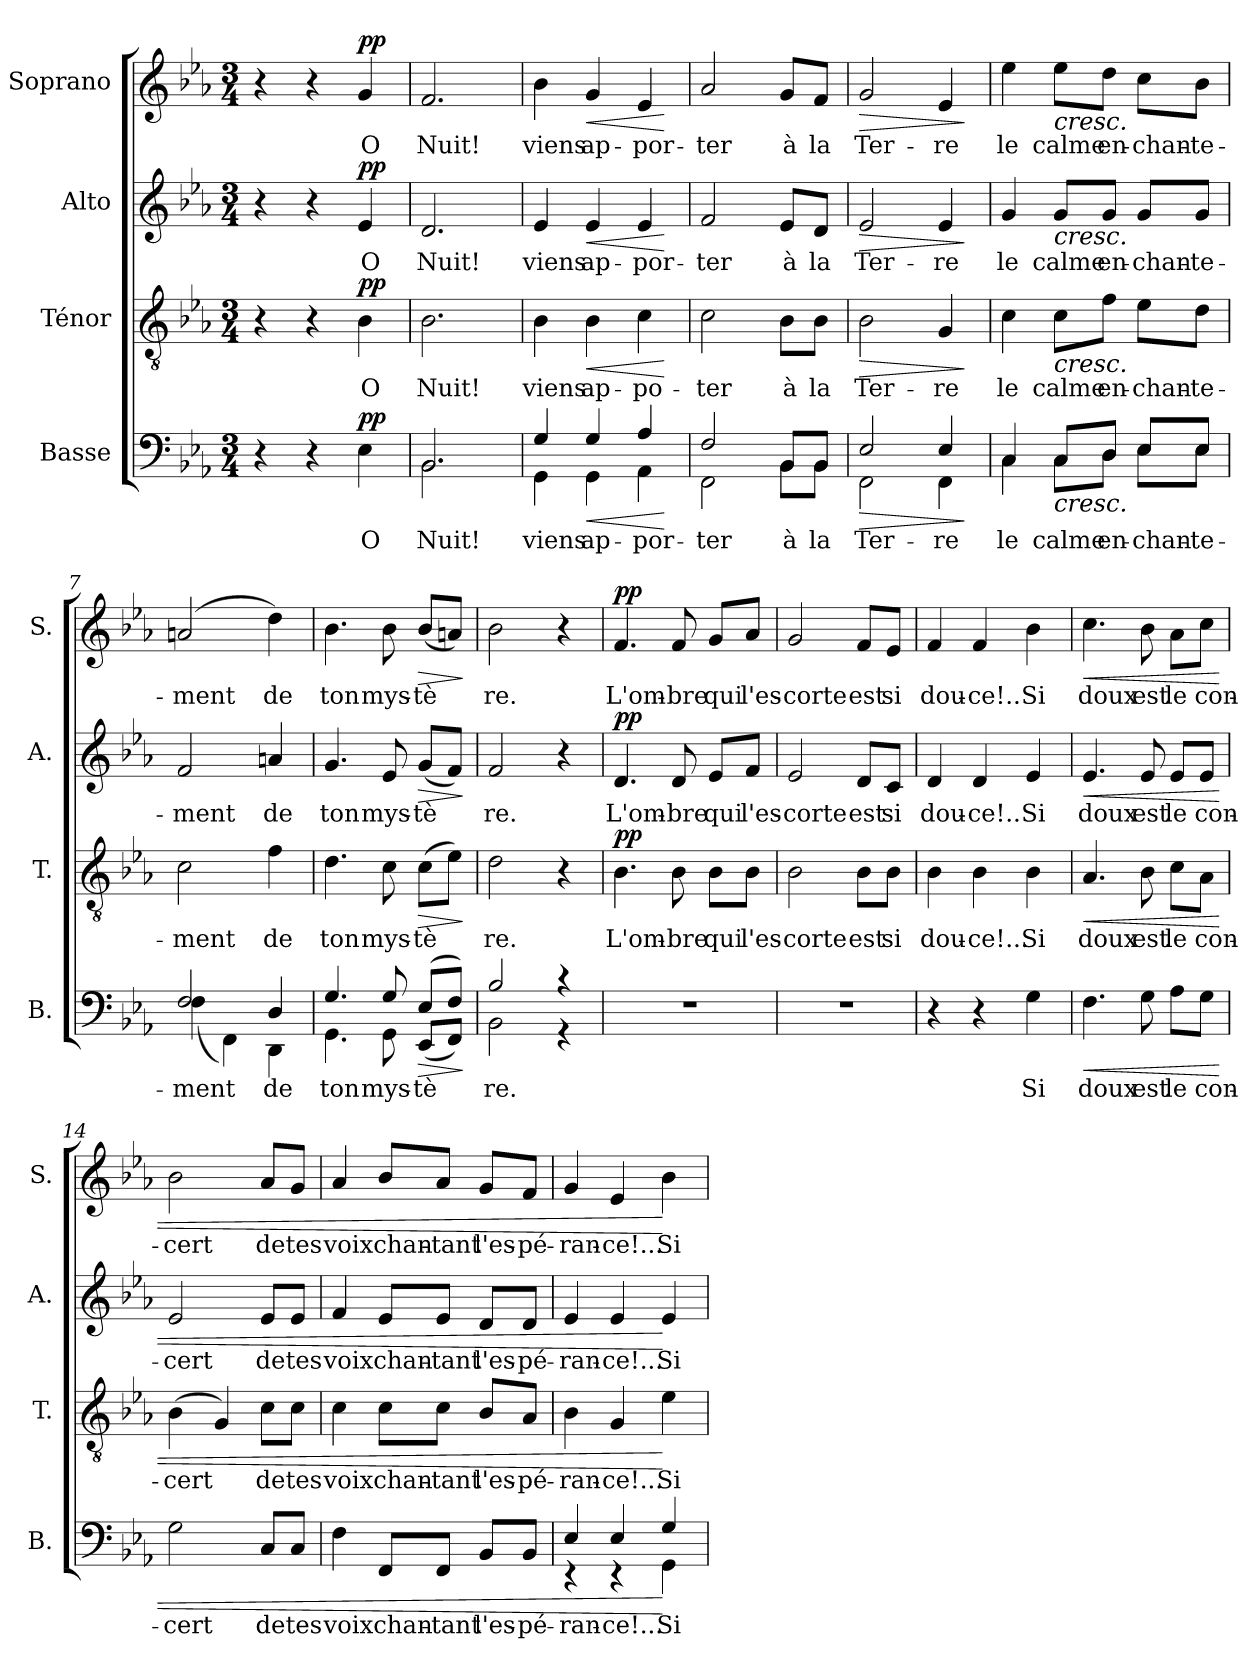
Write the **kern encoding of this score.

**kern	**text	**dynam	**kern	**text	**dynam	**kern	**text	**dynam	**kern	**text	**dynam
*part4	*part4	*part4	*part3	*part3	*part3	*part2	*part2	*part2	*part1	*part1	*part1
*staff4	*staff4	*staff4	*staff3	*staff3	*staff3	*staff2	*staff2	*staff2	*staff1	*staff1	*staff1
*I"Basse	*	*	*I"Ténor	*	*	*I"Alto	*	*	*I"Soprano	*	*
*I'B.	*	*	*I'T.	*	*	*I'A.	*	*	*I'S.	*	*
*clefF4	*	*	*clefGv2	*	*	*clefG2	*	*	*clefG2	*	*
*k[b-e-a-]	*	*	*k[b-e-a-]	*	*	*k[b-e-a-]	*	*	*k[b-e-a-]	*	*
*M3/4	*	*	*M3/4	*	*	*M3/4	*	*	*M3/4	*	*
=1	=1	=1	=1	=1	=1	=1	=1	=1	=1	=1	=1
4r	.	.	4r	.	.	4r	.	.	4r	.	.
4r	.	.	4r	.	.	4r	.	.	4r	.	.
*	*	*	*	*	*	*	*	*	*MM80	*	*
!	!LO:LY:b	!LO:DY:a	!	!LO:LY:b	!LO:DY:a	!	!LO:LY:b:color=#FF0000	!LO:DY:a	!	!LO:LY:b	!LO:DY:a
4E-\	O	pp	4B-\	O	pp	4e-i/	O	pp	4g/	O	pp
=2	=2	=2	=2	=2	=2	=2	=2	=2	=2	=2	=2
!	!LO:LY:b	!	!	!LO:LY:b	!	!	!LO:LY:b:color=#FF0000	!	!	!LO:LY:b	!
*^	*	*	*	*	*	*	*	*	*	*	*
2.BB-/	2.BB-\	Nuit!	.	2.B-\	Nuit!	.	2.di/	Nuit!	.	2.f/	Nuit!	.
=3	=3	=3	=3	=3	=3	=3	=3	=3	=3	=3	=3	=3
!	!	!LO:LY:b	!	!	!LO:LY:b	!	!	!LO:LY:b:color=#FF0000	!	!	!LO:LY:b	!
4G/	4GG\	viens	.	4B-\	viens	.	4e-i/	viens	.	4b-\	viens	.
!	!	!LO:LY:b	!LO:HP:b	!	!LO:LY:b	!LO:HP:b	!	!LO:LY:b:color=#FF0000	!LO:HP:b	!	!LO:LY:b	!LO:HP:b
4G/	4GG\	ap-	<	4B-\	ap-	<	4e-i/	ap-	<	4g/	ap-	<
!	!	!LO:LY:b	!	!	!LO:LY:b	!	!	!LO:LY:b:color=#FF0000	!	!	!LO:LY:b	!
4A-/	4AA-\	-por-	.	4c\	-po-	.	4e-i/	-por-	.	4e-/	-por-	.
*v	*v	*	*	*	*	*	*	*	*	*	*	*
.	.	[	.	.	[	.	.	[	.	.	[
=4	=4	=4	=4	=4	=4	=4	=4	=4	=4	=4	=4
!	!LO:LY:b	!	!	!LO:LY:b	!	!	!LO:LY:b:color=#FF0000	!	!	!LO:LY:b	!
*^	*	*	*	*	*	*	*	*	*	*	*
2F/	2FF\	-ter	.	2c\	-ter	.	2fi/	-ter	.	2a-/	-ter	.
!	!	!LO:LY:b	!	!	!LO:LY:b	!	!	!LO:LY:b:color=#FF0000	!	!	!LO:LY:b	!
8BB-/L	8BB-\L	à	.	8B-\L	à	.	8e-i/L	à	.	8g/L	à	.
!	!	!LO:LY:b	!	!	!LO:LY:b	!	!	!LO:LY:b:color=#FF0000	!	!	!LO:LY:b	!
8BB-/J	8BB-\J	la	.	8B-\J	la	.	8di/J	la	.	8f/J	la	.
=5	=5	=5	=5	=5	=5	=5	=5	=5	=5	=5	=5	=5
!	!	!LO:LY:b	!LO:HP:b	!	!LO:LY:b	!LO:HP:b	!	!LO:LY:b:color=#FF0000	!LO:HP:b	!	!LO:LY:b	!LO:HP:b
2E-/	2FF\	Ter-	>	2B-\	Ter-	>	2e-i/	Ter-	>	2g/	Ter-	>
!	!	!LO:LY:b	!	!	!LO:LY:b	!	!	!LO:LY:b:color=#FF0000	!	!	!LO:LY:b	!
4E-/	4FF\	-re	.	4G/	-re	.	4e-i/	-re	.	4e-/	-re	.
*v	*v	*	*	*	*	*	*	*	*	*	*	*
.	.	]	.	.	]	.	.	]	.	.	]
=6	=6	=6	=6	=6	=6	=6	=6	=6	=6	=6	=6
!	!LO:LY:b	!	!	!LO:LY:b	!	!	!LO:LY:b:color=#FF0000	!	!	!LO:LY:b	!
*^	*	*	*	*	*	*	*	*	*	*	*
4C/	4C\	le	.	4c\	le	.	4gi/	le	.	4ee-\	le	.
!	!	!LO:LY:b	!LO:HP:b	!	!LO:LY:b	!LO:HP:b	!	!LO:LY:b:color=#FF0000	!LO:HP:b	!	!LO:LY:b	!LO:HP:b
8C/L	8C\L	calme	<	8c\L	calme	<	8gi/L	calme	<	8ee-\L	calme	<
!	!	!LO:LY:b	!	!	!LO:LY:b	!	!	!LO:LY:b:color=#FF0000	!	!	!LO:LY:b	!
8D/J	8D\J	en-	.	8f\J	en-	.	8gi/J	en-	.	8dd\J	en-	.
!	!	!LO:LY:b	!	!	!LO:LY:b	!	!	!LO:LY:b:color=#FF0000	!	!	!LO:LY:b	!
8E-/L	8E-\L	-chan-	.	8e-\L	-chan-	.	8gi/L	-chan-	.	8cc\L	-chan-	.
!	!	!LO:LY:b	!	!	!LO:LY:b	!	!	!LO:LY:b:color=#FF0000	!	!	!LO:LY:b	!
8E-/J	8E-\J	-te-	.	8d\J	-te-	.	8gi/J	-te-	.	8b-\J	-te-	.
!!LO:LB:g=z
=7	=7	=7	=7	=7	=7	=7	=7	=7	=7	=7	=7	=7
!	!	!LO:LY:b	!	!	!LO:LY:b	!	!	!LO:LY:b:color=#FF0000	!	!	!LO:LY:b	!
2F/	(4F\	-ment	.	2c\	-ment	.	2fi/	-ment	.	(2an/	-ment	.
.	4FF\)	.	.	.	.	.	.	.	.	.	.	.
!	!	!LO:LY:b	!	!	!LO:LY:b	!	!	!LO:LY:b:color=#FF0000	!	!	!LO:LY:b	!
4D/	4DD\	de	.	4f\	de	.	4ani/	de	.	4dd\)	de	.
=8	=8	=8	=8	=8	=8	=8	=8	=8	=8	=8	=8	=8
!	!	!LO:LY:b	!	!	!LO:LY:b	!	!	!LO:LY:b:color=#FF0000	!	!	!LO:LY:b	!
4.G/	4.GG\	ton	.	4.d\	ton	.	4.gi/	ton	.	4.b-\	ton	.
!	!	!LO:LY:b	!	!	!LO:LY:b	!	!	!LO:LY:b:color=#FF0000	!	!	!LO:LY:b	!
8G/	8GG\	mys-	.	8c\	mys-	.	8e-i/	mys-	.	8b-\	mys-	.
!	!	!LO:LY:b	!LO:HP:b	!	!LO:LY:b	!LO:HP:b	!	!LO:LY:b:color=#FF0000	!LO:HP:b	!	!LO:LY:b	!LO:HP:b
(8E-/L	(8EE-/L	-tè	>	(8c\L	-tè	>	(8gi/L	-tè	>	(8b-/L	-tè	>
8F/J)	8FF/J)	.	.	8e-\J)	.	.	8fi/J)	.	.	8an/J)	.	.
*v	*v	*	*	*	*	*	*	*	*	*	*	*
.	.	[ ]	.	.	[ ]	.	.	[ ]	.	.	[ ]
=9	=9	=9	=9	=9	=9	=9	=9	=9	=9	=9	=9
!	!LO:LY:b	!	!	!LO:LY:b	!	!	!LO:LY:b:color=#FF0000	!	!	!LO:LY:b	!
*^	*	*	*	*	*	*	*	*	*	*	*
2B-/	2BB-\	re.	.	2d\	re.	.	2fi/	re.	.	2b-\	re.	.
4r	4r	.	.	4r	.	.	4r	.	.	4r	.	.
=10	=10	=10	=10	=10	=10	=10	=10	=10	=10	=10	=10	=10
!	!	!	!	!	!LO:LY:b	!LO:DY:a	!	!LO:LY:b:color=#FF0000	!LO:DY:a	!	!LO:LY:b	!LO:DY:a
*v	*v	*	*	*	*	*	*	*	*	*	*	*
2.r	.	.	4.B-\	L'om-	pp	4.di/	L'om-	pp	4.f/	L'om-	pp
!	!	!	!	!LO:LY:b	!	!	!LO:LY:b:color=#FF0000	!	!	!LO:LY:b	!
.	.	.	8B-\	-bre	.	8di/	-bre	.	8f/	-bre	.
!	!	!	!	!LO:LY:b	!	!	!LO:LY:b:color=#FF0000	!	!	!LO:LY:b	!
.	.	.	8B-\L	qui	.	8e-i/L	qui	.	8g/L	qui	.
!	!	!	!	!LO:LY:b	!	!	!LO:LY:b:color=#FF0000	!	!	!LO:LY:b	!
.	.	.	8B-\J	l'es-	.	8fi/J	l'es-	.	8a-/J	l'es-	.
=11	=11	=11	=11	=11	=11	=11	=11	=11	=11	=11	=11
!	!	!	!	!LO:LY:b	!	!	!LO:LY:b:color=#FF0000	!	!	!LO:LY:b	!
2.r	.	.	2B-\	-corte	.	2e-i/	-corte	.	2g/	-corte	.
!	!	!	!	!LO:LY:b	!	!	!LO:LY:b:color=#FF0000	!	!	!LO:LY:b	!
.	.	.	8B-\L	est	.	8di/L	est	.	8f/L	est	.
!	!	!	!	!LO:LY:b	!	!	!LO:LY:b:color=#FF0000	!	!	!LO:LY:b	!
.	.	.	8B-\J	si	.	8ci/J	si	.	8e-/J	si	.
=12	=12	=12	=12	=12	=12	=12	=12	=12	=12	=12	=12
!	!	!	!	!LO:LY:b	!	!	!LO:LY:b:color=#FF0000	!	!	!LO:LY:b	!
4r	.	.	4B-\	dou-	.	4di/	dou-	.	4f/	dou-	.
!	!	!	!	!LO:LY:b	!	!	!LO:LY:b:color=#FF0000	!	!	!LO:LY:b	!
4r	.	.	4B-\	-ce!...	.	4di/	-ce!..	.	4f/	-ce!..	.
!	!LO:LY:b	!	!	!LO:LY:b	!	!	!LO:LY:b:color=#FF0000	!	!	!LO:LY:b	!
4G\	Si	.	4B-\	Si	.	4e-i/	Si	.	4b-\	Si	.
=13	=13	=13	=13	=13	=13	=13	=13	=13	=13	=13	=13
!	!LO:LY:b	!LO:HP:b	!	!LO:LY:b	!LO:HP:b	!	!LO:LY:b:color=#FF0000	!LO:HP:b	!	!LO:LY:b	!LO:HP:b
4.F\	doux	<	4.A-/	doux	<	4.e-i/	doux	<	4.cc\	doux	<
!	!LO:LY:b	!	!	!LO:LY:b	!	!	!LO:LY:b:color=#FF0000	!	!	!LO:LY:b	!
8G\	est	.	8B-\	est	.	8e-i/	est	.	8b-\	est	.
!	!LO:LY:b	!	!	!LO:LY:b	!	!	!LO:LY:b:color=#FF0000	!	!	!LO:LY:b	!
8A-\L	le	.	8c\L	le	.	8e-i/L	le	.	8a-\L	le	.
!	!LO:LY:b	!	!	!LO:LY:b	!	!	!LO:LY:b:color=#FF0000	!	!	!LO:LY:b	!
8G\J	con-	.	8A-\J	con-	.	8e-i/J	con-	.	8cc\J	con-	.
!!LO:LB:g=z
=14	=14	=14	=14	=14	=14	=14	=14	=14	=14	=14	=14
!	!LO:LY:b	!	!	!LO:LY:b	!	!	!LO:LY:b:color=#FF0000	!	!	!LO:LY:b	!
2G\	-cert	.	(4B-\	-cert	.	2e-i/	-cert	.	2b-\	-cert	.
.	.	.	4G/)	.	.	.	.	.	.	.	.
!	!LO:LY:b	!	!	!LO:LY:b	!	!	!LO:LY:b:color=#FF0000	!	!	!LO:LY:b	!
8C/L	de	.	8c\L	de	.	8e-i/L	de	.	8a-/L	de	.
!	!LO:LY:b	!	!	!LO:LY:b	!	!	!LO:LY:b:color=#FF0000	!	!	!LO:LY:b	!
8C/J	tes	.	8c\J	tes	.	8e-i/J	tes	.	8g/J	tes	.
=15	=15	=15	=15	=15	=15	=15	=15	=15	=15	=15	=15
!	!LO:LY:b	!	!	!LO:LY:b	!	!	!LO:LY:b:color=#FF0000	!	!	!LO:LY:b	!
4F\	voix	.	4c\	voix	.	4fi/	voix	.	4a-/	voix	.
!	!LO:LY:b	!	!	!LO:LY:b	!	!	!LO:LY:b:color=#FF0000	!	!	!LO:LY:b	!
8FF/L	chan-	.	8c\L	chan-	.	8e-i/L	chan-	.	8b-/L	chan-	.
!	!LO:LY:b	!	!	!LO:LY:b	!	!	!LO:LY:b:color=#FF0000	!	!	!LO:LY:b	!
8FF/J	-tant	.	8c\J	-tant	.	8e-i/J	-tant	.	8a-/J	-tant	.
!	!LO:LY:b	!	!	!LO:LY:b	!	!	!LO:LY:b:color=#FF0000	!	!	!LO:LY:b	!
8BB-/L	l'es-	.	8B-/L	l'es-	.	8di/L	l'es-	.	8g/L	l'es-	.
!	!LO:LY:b	!	!	!LO:LY:b	!	!	!LO:LY:b:color=#FF0000	!	!	!LO:LY:b	!
8BB-/J	-pé-	.	8A-/J	-pé-	.	8di/J	-pé-	.	8f/J	-pé-	.
=16	=16	=16	=16	=16	=16	=16	=16	=16	=16	=16	=16
!	!LO:LY:b	!	!	!LO:LY:b	!	!	!LO:LY:b:color=#FF0000	!	!	!LO:LY:b	!
*^	*	*	*	*	*	*	*	*	*	*	*
4E-/	4r	-ran-	.	4B-\	-ran-	.	4e-i/	-ran-	.	4g/	-ran-	.
!	!	!LO:LY:b	!	!	!LO:LY:b	!	!	!LO:LY:b:color=#FF0000	!	!	!LO:LY:b	!
4E-/	4r	-ce!...	.	4G/	-ce!...	.	4e-i/	-ce!...	.	4e-/	-ce!...	.
!	!	!LO:LY:b	!	!	!LO:LY:b	!	!	!LO:LY:b:color=#FF0000	!	!	!LO:LY:b	!
4G/	4GG\	Si	[	4e-\	Si	[	4e-i/	Si	[	4b-\	Si	[
*v	*v	*	*	*	*	*	*	*	*	*	*	*
=	=	=	=	=	=	=	=	=	=	=	=
*-	*-	*-	*-	*-	*-	*-	*-	*-	*-	*-	*-
